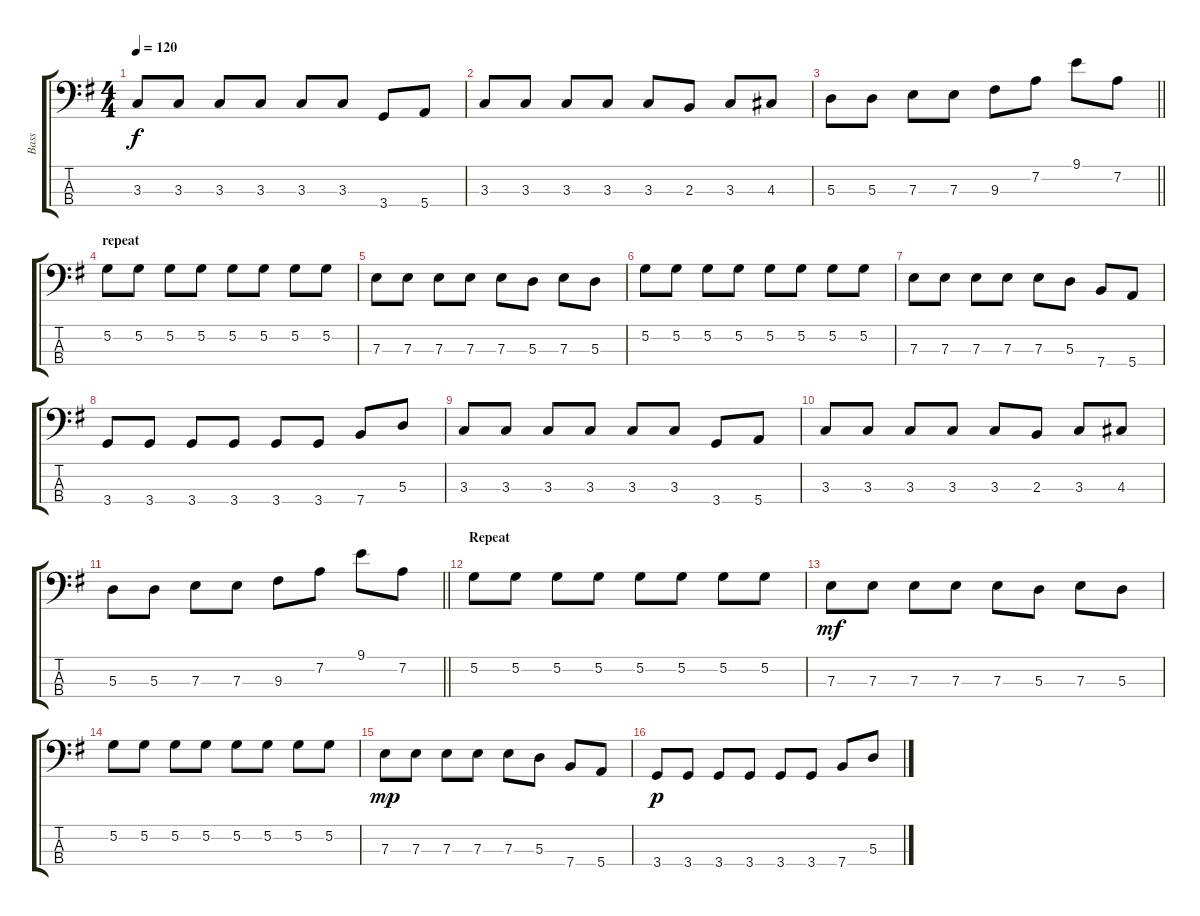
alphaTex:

\track ("Bass" "Bass") {instrument electricbassfinger}
\staff {score tabs}
\tuning (G2 D2 A1 E1) {hide}
\ts (4 4)
\tempo 120
\clef f4
\ks g
3.3.8{dy f} 3.3.8 3.3.8 3.3.8 3.3.8 3.3.8 3.4.8 5.4.8 |
3.3.8 3.3.8 3.3.8 3.3.8 3.3.8 2.3.8 3.3.8 4.3.8 |
\barLineRight lightlight
5.3.8 5.3.8 7.3.8 7.3.8 9.3.8 7.2.8 9.1.8 7.2.8 |
\section ("" "repeat")
5.2.8 5.2.8 5.2.8 5.2.8 5.2.8 5.2.8 5.2.8 5.2.8 |
7.3.8 7.3.8 7.3.8 7.3.8 7.3.8 5.3.8 7.3.8 5.3.8 |
5.2.8 5.2.8 5.2.8 5.2.8 5.2.8 5.2.8 5.2.8 5.2.8 |
7.3.8 7.3.8 7.3.8 7.3.8 7.3.8 5.3.8 7.4.8 5.4.8 |
3.4.8 3.4.8 3.4.8 3.4.8 3.4.8 3.4.8 7.4.8 5.3.8 |
3.3.8 3.3.8 3.3.8 3.3.8 3.3.8 3.3.8 3.4.8 5.4.8 |
3.3.8 3.3.8 3.3.8 3.3.8 3.3.8 2.3.8 3.3.8 4.3.8 |
\barLineRight lightlight
5.3.8 5.3.8 7.3.8 7.3.8 9.3.8 7.2.8 9.1.8 7.2.8 |
\section ("" "Repeat")
5.2.8 5.2.8 5.2.8 5.2.8 5.2.8 5.2.8 5.2.8 5.2.8 |
7.3.8{dy mf} 7.3.8 7.3.8 7.3.8 7.3.8 5.3.8 7.3.8 5.3.8 |
5.2.8 5.2.8 5.2.8 5.2.8 5.2.8 5.2.8 5.2.8 5.2.8 |
7.3.8{dy mp} 7.3.8 7.3.8 7.3.8 7.3.8 5.3.8 7.4.8 5.4.8 |
3.4.8{dy p} 3.4.8 3.4.8 3.4.8 3.4.8 3.4.8 7.4.8 5.3.8
